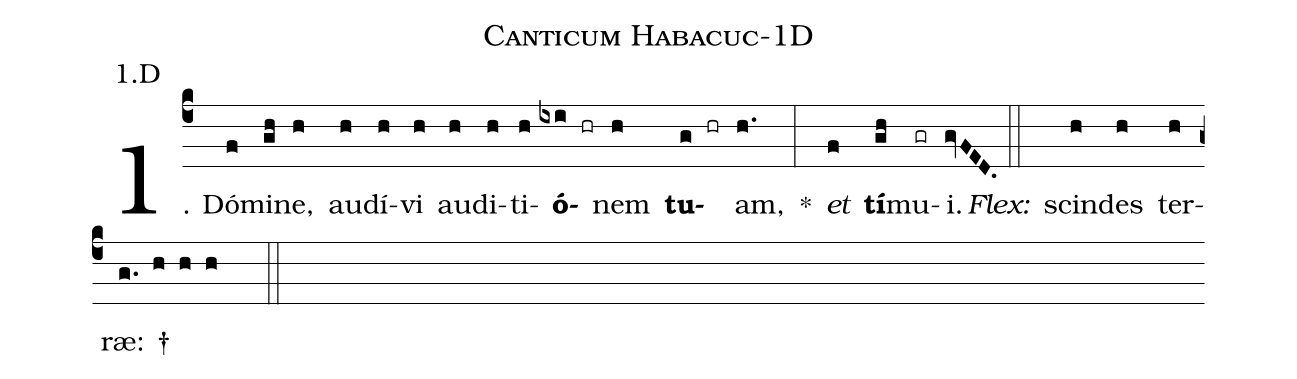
name: Canticum Habacuc-1D;
annotation: 1.D;
%%
(c4)1. Dó(f)mi(gh)ne,(h) au(h)dí(h)vi(h) au(h)di(h)ti(h)<b>ó</b>(ixi hr)nem(h) <b>tu</b>(g hr)am,(h.) *(:) <i>et</i>(f) <b>tí</b>(gh)mu(gr)i.(gvFED.) (::)
<i>Flex:</i>()  scin(h)des(h) ter(h)ræ: †(g. h h h  ::)
